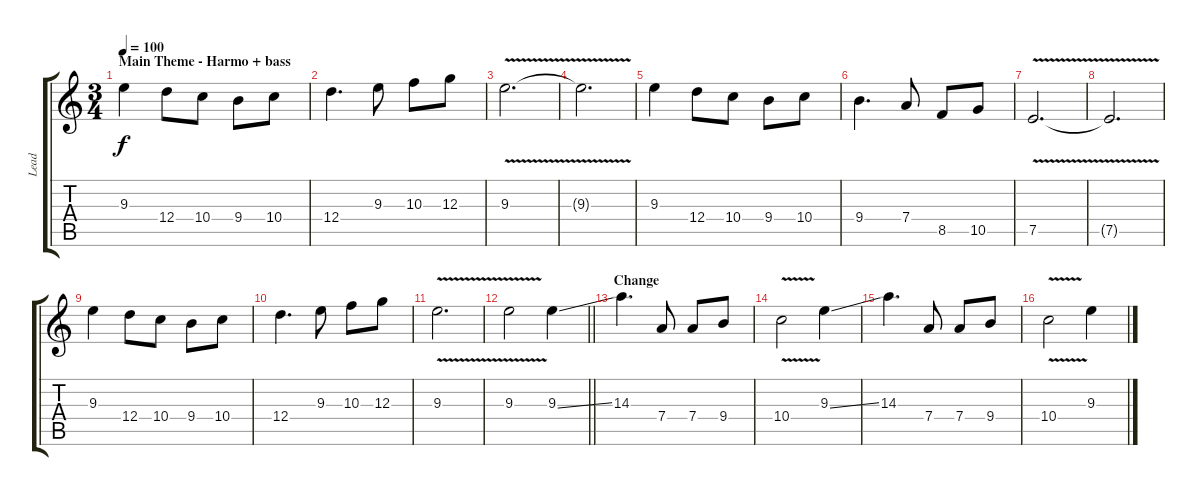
\track ("Lead" "Lead") {instrument distortionguitar}
\staff {score tabs}
\tuning (E4 B3 G3 D3 A2 E2) {hide}
\ts (3 4)
\section ("" "Main Theme - Harmo + bass")
\tempo 100
\clef g2
\ks c
9.3.4{dy f} 12.4.8 10.4.8 9.4.8 10.4.8 |
12.4.4{d} 9.3.8 10.3.8 12.3.8 |
9.3{v}.2{d} |
9.3{t}.2{d} |
9.3.4 12.4.8 10.4.8 9.4.8 10.4.8 |
9.4.4{d} 7.4.8 8.5.8 10.5.8 |
7.5{v}.2{d} |
7.5{t}.2{d} |
9.3.4 12.4.8 10.4.8 9.4.8 10.4.8 |
12.4.4{d} 9.3.8 10.3.8 12.3.8 |
9.3{v}.2{d} |
\barLineRight lightlight
9.3{v}.2 9.3{ss}.4 |
\section ("" "Change")
14.3.4{d} 7.4.8 7.4.8 9.4.8 |
10.4{v}.2 9.3{ss}.4 |
14.3.4{d} 7.4.8 7.4.8 9.4.8 |
10.4{v}.2 9.3{ss}.4
